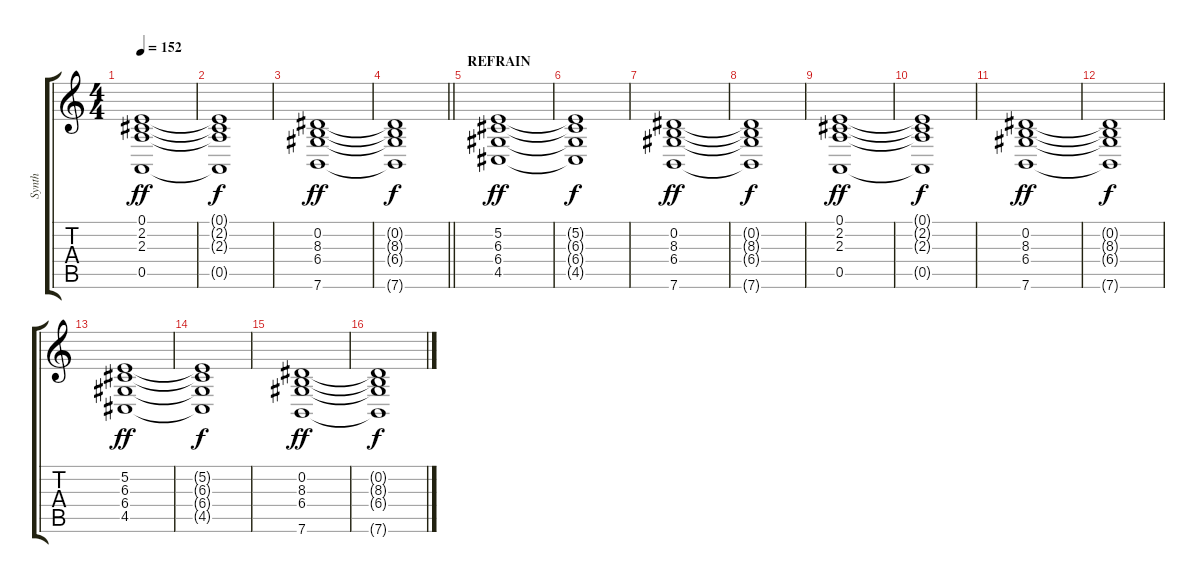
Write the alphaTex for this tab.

\track ("Synth" "Synth") {instrument pad2warm}
\staff {score tabs}
\tuning (E4 B3 G3 D3 A2 E2) {hide}
\ts (4 4)
\tempo 152
\clef g2
\ks c
(0.1 2.2 2.3 0.5).1{dy ff} |
(0.1{t} 2.2{t} 2.3{t} 0.5{t}).1{dy f} |
(0.2 8.3 6.4 7.6).1{dy ff} |
\barLineRight lightlight
(0.2{t} 8.3{t} 6.4{t} 7.6{t}).1{dy f} |
\section ("" "REFRAIN")
(5.2 6.3 6.4 4.5).1{dy ff} |
(5.2{t} 6.3{t} 6.4{t} 4.5{t}).1{dy f} |
(0.2 8.3 6.4 7.6).1{dy ff} |
(0.2{t} 8.3{t} 6.4{t} 7.6{t}).1{dy f} |
(0.1 2.2 2.3 0.5).1{dy ff} |
(0.1{t} 2.2{t} 2.3{t} 0.5{t}).1{dy f} |
(0.2 8.3 6.4 7.6).1{dy ff} |
(0.2{t} 8.3{t} 6.4{t} 7.6{t}).1{dy f} |
(5.2 6.3 6.4 4.5).1{dy ff} |
(5.2{t} 6.3{t} 6.4{t} 4.5{t}).1{dy f} |
(0.2 8.3 6.4 7.6).1{dy ff} |
(0.2{t} 8.3{t} 6.4{t} 7.6{t}).1{dy f}
